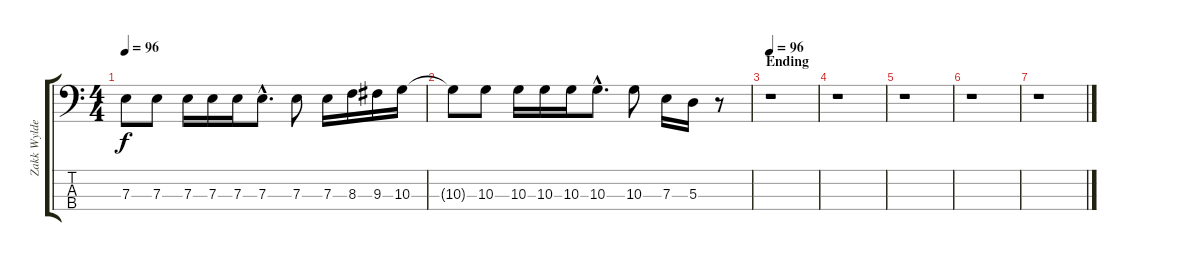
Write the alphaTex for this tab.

\track ("Zakk Wylde (Bass)" "Zakk Wylde") {instrument electricbassfinger}
\staff {score tabs}
\tuning (G2 D2 A1 B0) {hide}
\ts (4 4)
\tempo 96
\clef f4
\ks c
7.3{t}.8{dy f} 7.3.8 7.3.16 7.3.16 7.3.16 7.3{hac}.8{d} 7.3.8 7.3.16 8.3.16 9.3.16 10.3.16 |
10.3{t}.8 10.3.8 10.3.16 10.3.16 10.3.16 10.3{hac}.8{d} 10.3.8 7.3.16 5.3.16 r.8 |
\section ("" "Ending")
\tempo 96
r.1 |
r.1 |
r.1 |
r.1 |
r.1
